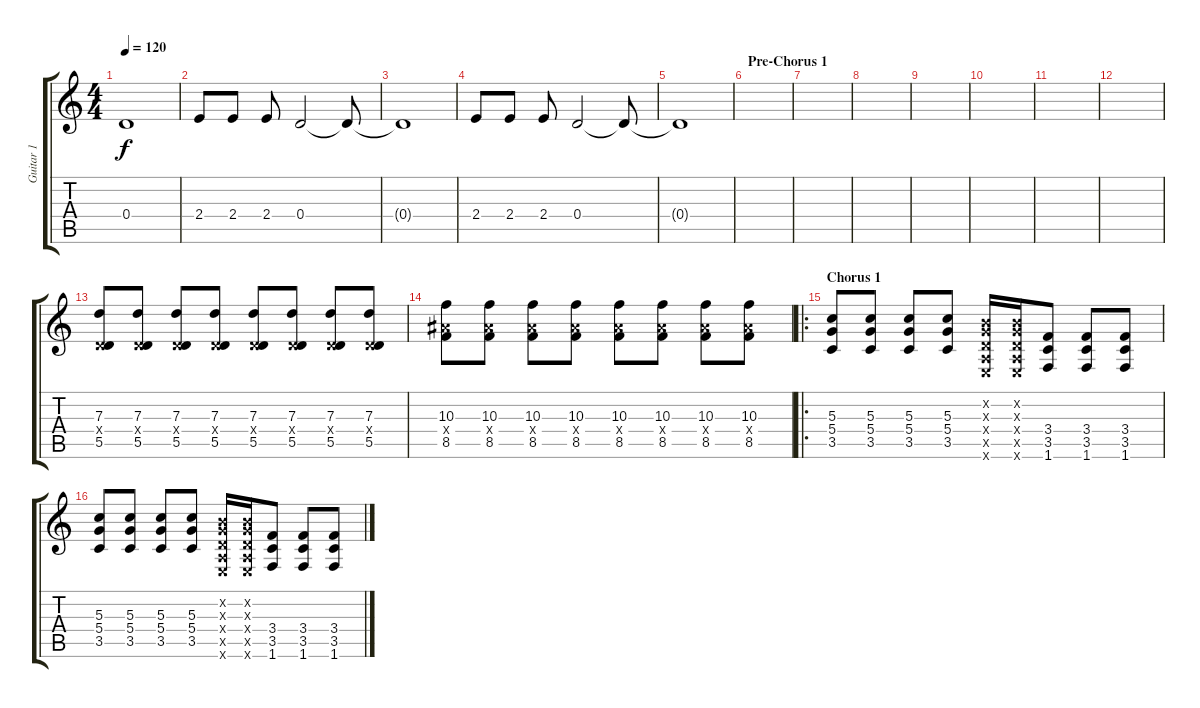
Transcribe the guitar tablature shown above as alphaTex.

\track ("Guitar 1" "Guitar 1") {instrument distortionguitar}
\staff {score tabs}
\tuning (E4 B3 G3 D3 A2 E2) {hide}
\ts (4 4)
\tempo 120
\clef g2
\ks c
0.4{t}.1{dy f} |
2.4.8 2.4.8 2.4.8 0.4.2 0.4{t}.8 |
0.4{t}.1 |
2.4.8 2.4.8 2.4.8 0.4.2 0.4{t}.8 |
0.4{t}.1 |
\section ("" "Pre-Chorus 1")
|
|
|
|
|
|
|
(7.3 0.4{x} 5.5).8 (7.3 0.4{x} 5.5).8 (7.3 0.4{x} 5.5).8 (7.3 0.4{x} 5.5).8 (7.3 0.4{x} 5.5).8 (7.3 0.4{x} 5.5).8 (7.3 0.4{x} 5.5).8 (7.3 0.4{x} 5.5).8 |
(10.3 8.4{x} 8.5).8 (10.3 8.4{x} 8.5).8 (10.3 8.4{x} 8.5).8 (10.3 8.4{x} 8.5).8 (10.3 8.4{x} 8.5).8 (10.3 8.4{x} 8.5).8 (10.3 8.4{x} 8.5).8 (10.3 8.4{x} 8.5).8 |
\ro
\section ("" "Chorus 1")
(5.3 5.4 3.5).8 (5.3 5.4 3.5).8 (5.3 5.4 3.5).8 (5.3 5.4 3.5).8 (0.2{x} 0.3{x} 0.4{x} 0.5{x} 0.6{x}).16 (0.2{x} 0.3{x} 0.4{x} 0.5{x} 0.6{x}).16 (3.4 3.5 1.6).8 (3.4 3.5 1.6).8 (3.4 3.5 1.6).8 |
(5.3 5.4 3.5).8 (5.3 5.4 3.5).8 (5.3 5.4 3.5).8 (5.3 5.4 3.5).8 (0.2{x} 0.3{x} 0.4{x} 0.5{x} 0.6{x}).16 (0.2{x} 0.3{x} 0.4{x} 0.5{x} 0.6{x}).16 (3.4 3.5 1.6).8 (3.4 3.5 1.6).8 (3.4 3.5 1.6).8
